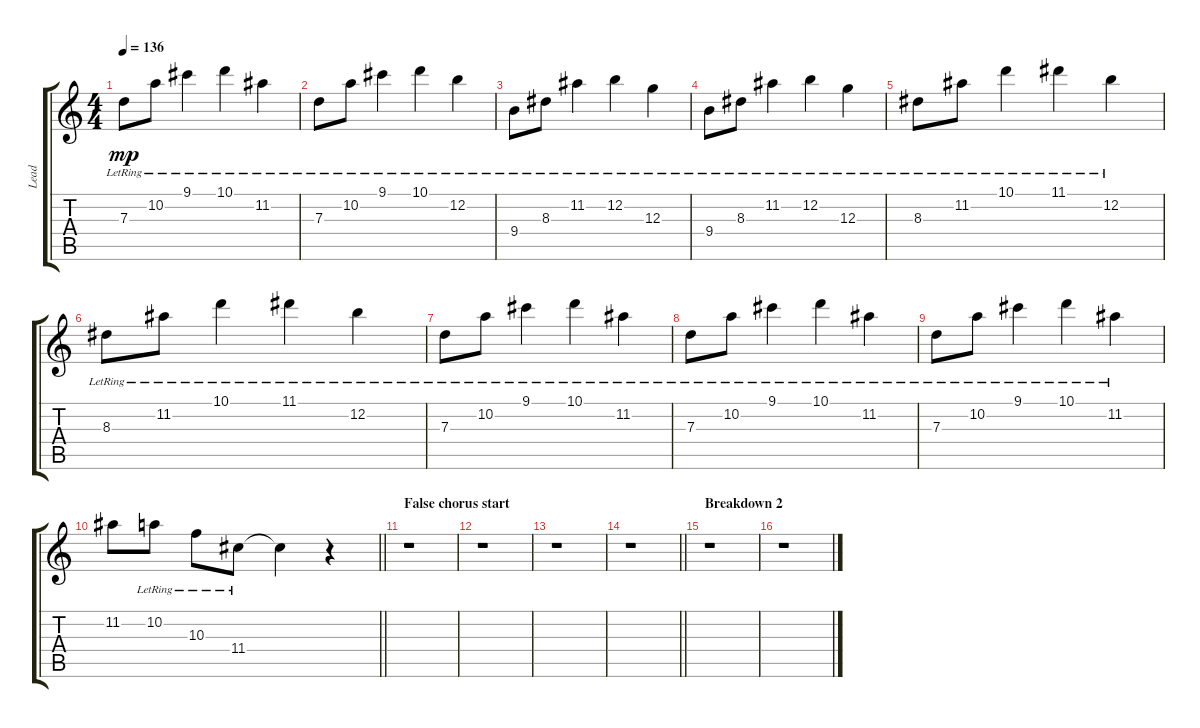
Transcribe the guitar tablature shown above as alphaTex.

\track ("Lead" "Lead") {instrument distortionguitar}
\staff {score tabs}
\tuning (E4 B3 G3 D3 A2 E2) {hide}
\ts (4 4)
\tempo 136
\clef g2
\ks c
7.3{lr}.8{dy mp} 10.2{lr}.8 9.1{lr}.4 10.1{lr}.4 11.2{lr}.4 |
7.3{lr}.8 10.2{lr}.8 9.1{lr}.4 10.1{lr}.4 12.2{lr}.4 |
9.4{lr}.8 8.3{lr}.8 11.2{lr}.4 12.2{lr}.4 12.3{lr}.4 |
9.4{lr}.8 8.3{lr}.8 11.2{lr}.4 12.2{lr}.4 12.3{lr}.4 |
8.3{lr}.8 11.2{lr}.8 10.1{lr}.4 11.1{lr}.4 12.2{lr}.4 |
8.3{lr}.8 11.2{lr}.8 10.1{lr}.4 11.1{lr}.4 12.2{lr}.4 |
7.3{lr}.8 10.2{lr}.8 9.1{lr}.4 10.1{lr}.4 11.2{lr}.4 |
7.3{lr}.8 10.2{lr}.8 9.1{lr}.4 10.1{lr}.4 11.2{lr}.4 |
7.3{lr}.8 10.2{lr}.8 9.1{lr}.4 10.1{lr}.4 11.2{lr}.4 |
\barLineRight lightlight
11.2.8 10.2{lr}.8 10.3{lr}.8 11.4{lr}.8 11.4{t}.4 r.4 |
\section ("" "False chorus start")
r.1 |
r.1 |
r.1 |
\barLineRight lightlight
r.1 |
\section ("" "Breakdown 2")
r.1 |
r.1
